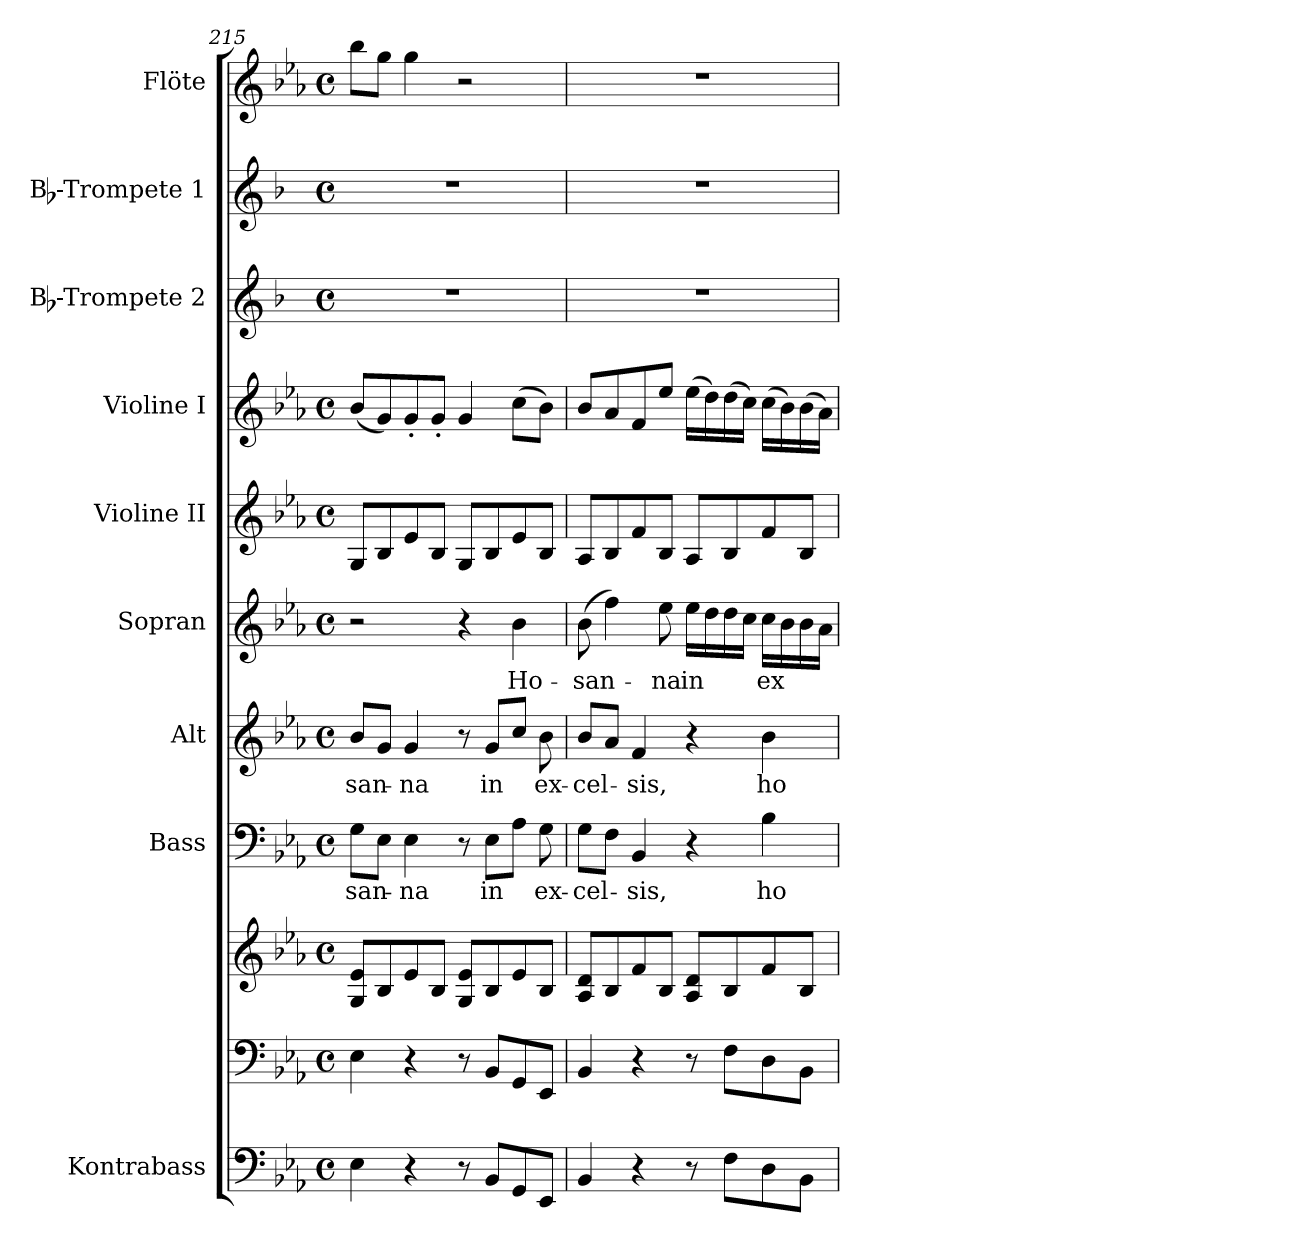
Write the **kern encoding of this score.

**kern	**kern	**kern	**kern	**text	**kern	**text	**kern	**text	**kern	**kern	**kern	**kern	**kern
*part10	*part9	*part9	*part8	*part8	*part7	*part7	*part6	*part6	*part5	*part4	*part3	*part2	*part1
*staff11	*staff10	*staff9	*staff8	*staff8	*staff7	*staff7	*staff6	*staff6	*staff5	*staff4	*staff3	*staff2	*staff1
*I"Kontrabass	*	*	*I"Bass	*	*I"Alt	*	*I"Sopran	*	*I"Violine II	*I"Violine I	*I"Bb-Trompete 2	*I"Bb-Trompete 1	*I"Flöte
*I'Kb.	*	*	*I'B.	*	*I'A.	*	*I'S.	*	*I'Vl. II	*I'Vl. I	*I'Bb Trp. 2	*I'Bb Trp. 1	*I'Fl.
!!LO:PB:g=z
*clefF4	*clefF4	*clefG2	*clefF4	*	*clefG2	*	*clefG2	*	*clefG2	*clefG2	*clefG2	*clefG2	*clefG2
*ITrd7c12	*	*	*	*	*	*	*	*	*	*	*ITrd1c2	*ITrd1c2	*
*k[b-e-a-]	*k[b-e-a-]	*k[b-e-a-]	*k[b-e-a-]	*	*k[b-e-a-]	*	*k[b-e-a-]	*	*k[b-e-a-]	*k[b-e-a-]	*k[b-e-a-]	*k[b-e-a-]	*k[b-e-a-]
*E-:	*E-:	*E-:	*E-:	*	*E-:	*	*E-:	*	*E-:	*E-:	*E-:	*E-:	*E-:
*M4/4	*M4/4	*M4/4	*M4/4	*	*M4/4	*	*M4/4	*	*M4/4	*M4/4	*M4/4	*M4/4	*M4/4
*met(c)	*met(c)	*met(c)	*met(c)	*	*met(c)	*	*met(c)	*	*met(c)	*met(c)	*met(c)	*met(c)	*met(c)
=215	=215	=215	=215	=215	=215	=215	=215	=215	=215	=215	=215	=215	=215
!	!	!	!	!LO:LY:b	!	!LO:LY:b	!	!	!	!	!	!	!
4EE-\	4E-\	8G/ 8e-/L	8G\L	-san-	8b-/L	-san-	2r	.	8G/L	(<8b-/L	1r	1r	8bb-\L
.	.	8B-/	8E-\J	.	8g/J	.	.	.	8B-/	8g/)	.	.	8gg\J
!	!	!	!	!LO:LY:b	!	!LO:LY:b	!	!	!	!	!	!	!
4r	4r	8e-/	4E-\	-na	4g/	-na	.	.	8e-/	8g'</	.	.	4gg\
.	.	8B-/J	.	.	.	.	.	.	8B-/J	8g'</J	.	.	.
8r	8r	8G/ 8e-/L	8r	.	8r	.	4r	.	8G/L	4g/	.	.	2r
!	!	!	!	!LO:LY:b	!	!LO:LY:b	!	!	!	!	!	!	!
8BBB-/L	8BB-/L	8B-/	8E-\L	in	8g/L	in	.	.	8B-/	.	.	.	.
!	!	!	!	!	!	!	!	!LO:LY:b	!	!	!	!	!
8GGG/	8GG/	8e-/	8A-\J	.	8cc/J	.	4b-\	Ho-	8e-/	(>8cc\L	.	.	.
!	!	!	!	!LO:LY:b	!	!LO:LY:b	!	!	!	!	!	!	!
8EEE-/J	8EE-/J	8B-/J	8G\	ex-	8b-\	ex-	.	.	8B-/J	8b-\J)	.	.	.
=216	=216	=216	=216	=216	=216	=216	=216	=216	=216	=216	=216	=216	=216
!	!	!	!	!LO:LY:b	!	!LO:LY:b	!	!LO:LY:b	!	!	!	!	!
4BBB-/	4BB-/	8A-/ 8d/L	8G\L	-cel-	8b-/L	-cel-	(>8b-\	-san-	8A-/L	8b-/L	1r	1r	1r
.	.	8B-/	8F\J	.	8a-/J	.	4ff\)	.	8B-/	8a-/	.	.	.
!	!	!	!	!LO:LY:b	!	!LO:LY:b	!	!	!	!	!	!	!
4r	4r	8f/	4BB-/	-sis,	4f/	-sis,	.	.	8f/	8f/	.	.	.
!	!	!	!	!	!	!	!	!LO:LY:b	!	!	!	!	!
.	.	8B-/J	.	.	.	.	8ee-\	-na	8B-/J	8ee-/J	.	.	.
!	!	!	!	!	!	!	!	!LO:LY:b	!	!	!	!	!
8r	8r	8A-/ 8d/L	4r	.	4r	.	16ee-\LL	in	8A-/L	(>16ee-\LL	.	.	.
.	.	.	.	.	.	.	16dd\	.	.	16dd\)	.	.	.
8FF\L	8F\L	8B-/	.	.	.	.	16dd\	.	8B-/	(>16dd\	.	.	.
.	.	.	.	.	.	.	16cc\JJ	.	.	16cc\JJ)	.	.	.
!	!	!	!	!LO:LY:b	!	!LO:LY:b	!	!LO:LY:b	!	!	!	!	!
8DD\	8D\	8f/	4B-\	ho-	4b-\	ho-	16cc\LL	ex	8f/	(>16cc\LL	.	.	.
.	.	.	.	.	.	.	16b-\	.	.	16b-\)	.	.	.
8BBB-\J	8BB-\J	8B-/J	.	.	.	.	16b-\	.	8B-/J	(>16b-\	.	.	.
.	.	.	.	.	.	.	16a-\JJ	.	.	16a-\JJ)	.	.	.
=	=	=	=	=	=	=	=	=	=	=	=	=	=
*-	*-	*-	*-	*-	*-	*-	*-	*-	*-	*-	*-	*-	*-
